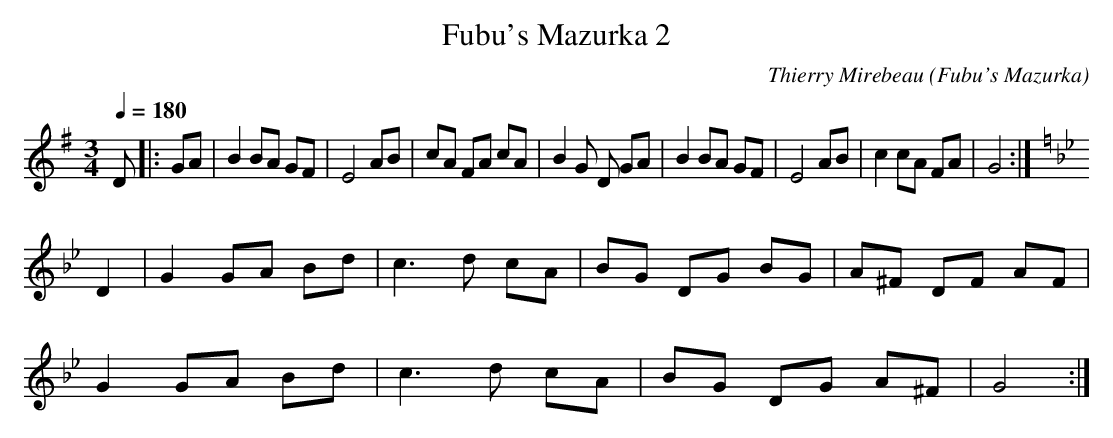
X:1
T:Fubu's Mazurka 2
C:Thierry Mirebeau
O:Fubu's Mazurka
M:3/4
L:1/8
Q:1/4=180
K:G
D |:GA |    B2 BA GF|E4 AB|cA FA cA| B2 G
D GA | B2 BA GF|E4 AB|c2 cA FA | G4:|!
K:Gm
D2|G2 GA Bd|c3 d cA|BG DG BG|A^F DF AF|!
G2 GA Bd|c3 d cA|BG DG A^F|G4:|!
